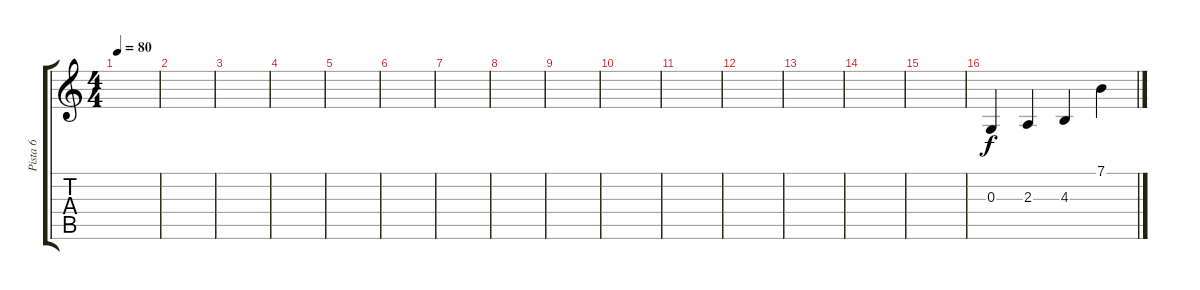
\track ("Pista 6" "Pista 6") {instrument baritonesax}
\staff {score tabs}
\tuning (E4 B3 G3 D3 A2 E2) {hide}
\ts (4 4)
\tempo 80
\clef g2
\ks c
|
|
|
|
|
|
|
|
|
|
|
|
|
|
|
0.3.4 2.3.4 4.3.4 7.1.4
